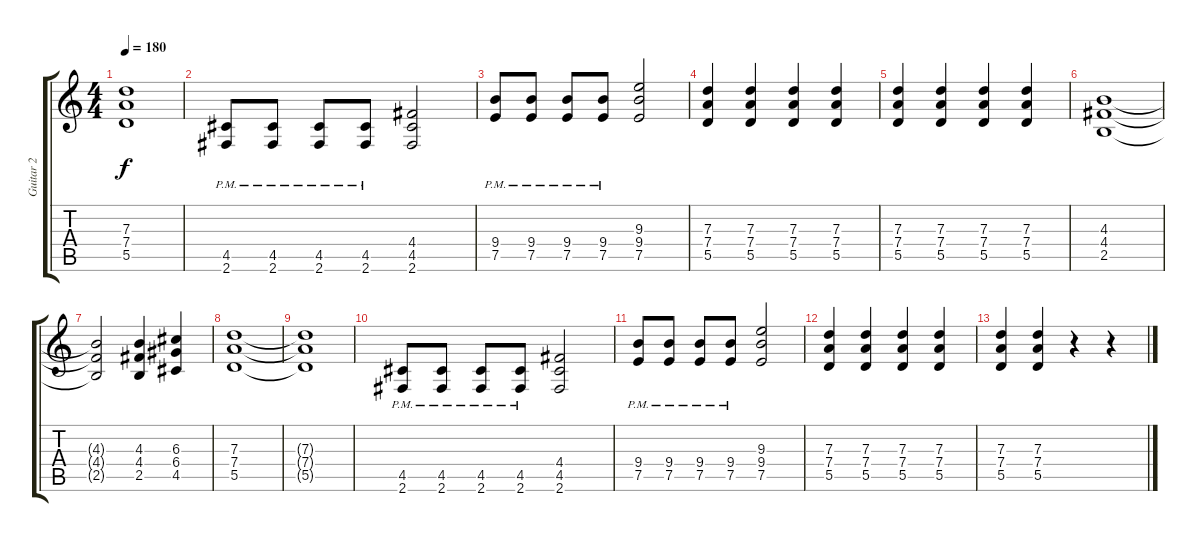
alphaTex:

\track ("Guitar 2" "Guitar 2") {instrument electricguitarmuted}
\staff {score tabs}
\tuning (E4 B3 G3 D3 A2 E2) {hide}
\ts (4 4)
\tempo 180
\clef g2
\ks c
(7.3{t} 7.4{t} 5.5{t}).1{dy f} |
(4.5{pm} 2.6{pm}).8 (4.5{pm} 2.6{pm}).8 (4.5{pm} 2.6{pm}).8 (4.5{pm} 2.6{pm}).8 (4.4 4.5 2.6).2 |
(9.4{pm} 7.5{pm}).8 (9.4{pm} 7.5{pm}).8 (9.4{pm} 7.5{pm}).8 (9.4{pm} 7.5{pm}).8 (9.3 9.4 7.5).2 |
(7.3 7.4 5.5).4 (7.3 7.4 5.5).4 (7.3 7.4 5.5).4 (7.3 7.4 5.5).4 |
(7.3 7.4 5.5).4 (7.3 7.4 5.5).4 (7.3 7.4 5.5).4 (7.3 7.4 5.5).4 |
(4.3 4.4 2.5).1 |
(4.3{t} 4.4{t} 2.5{t}).2 (4.3 4.4 2.5).4 (6.3 6.4 4.5).4 |
(7.3 7.4 5.5).1 |
(7.3{t} 7.4{t} 5.5{t}).1 |
(4.5{pm} 2.6{pm}).8 (4.5{pm} 2.6{pm}).8 (4.5{pm} 2.6{pm}).8 (4.5{pm} 2.6{pm}).8 (4.4 4.5 2.6).2 |
(9.4{pm} 7.5{pm}).8 (9.4{pm} 7.5{pm}).8 (9.4{pm} 7.5{pm}).8 (9.4{pm} 7.5{pm}).8 (9.3 9.4 7.5).2 |
(7.3 7.4 5.5).4 (7.3 7.4 5.5).4 (7.3 7.4 5.5).4 (7.3 7.4 5.5).4 |
(7.3 7.4 5.5).4 (7.3 7.4 5.5).4 r.4 r.4
